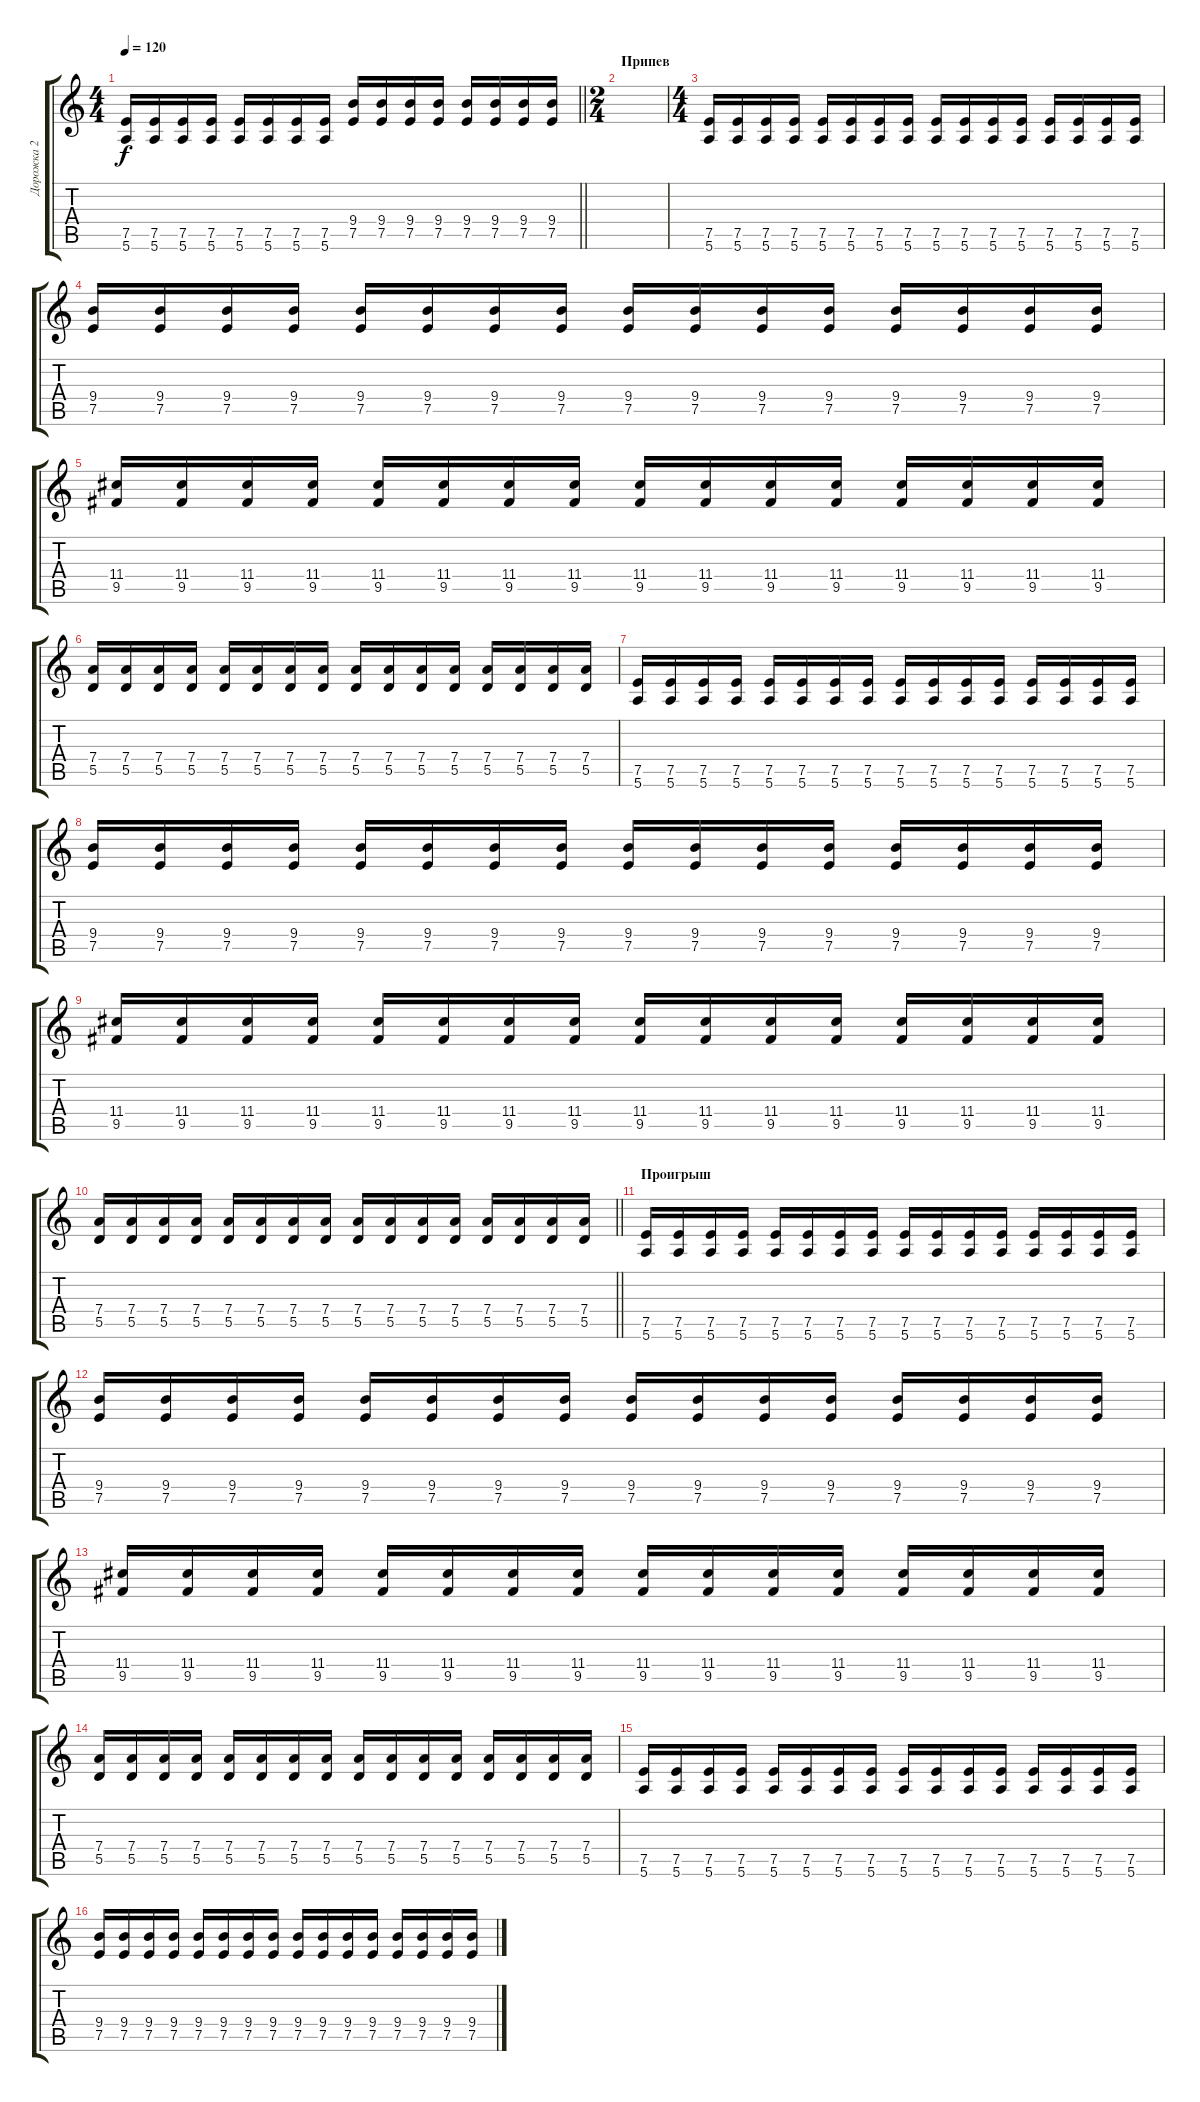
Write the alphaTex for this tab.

\track ("Дорожка 2" "Дорожка 2") {instrument overdrivenguitar}
\staff {score tabs}
\tuning (E4 B3 G3 D3 A2 E2) {hide}
\ts (4 4)
\tempo 120
\clef g2
\barLineRight lightlight
\ks c
(7.5 5.6).16{dy f} (7.5 5.6).16 (7.5 5.6).16 (7.5 5.6).16 (7.5 5.6).16 (7.5 5.6).16 (7.5 5.6).16 (7.5 5.6).16 (9.4 7.5).16 (9.4 7.5).16 (9.4 7.5).16 (9.4 7.5).16 (9.4 7.5).16 (9.4 7.5).16 (9.4 7.5).16 (9.4 7.5).16 |
\ts (2 4)
\section ("" "Припев")
|
\ts (4 4)
(7.5 5.6).16 (7.5 5.6).16 (7.5 5.6).16 (7.5 5.6).16 (7.5 5.6).16 (7.5 5.6).16 (7.5 5.6).16 (7.5 5.6).16 (7.5 5.6).16 (7.5 5.6).16 (7.5 5.6).16 (7.5 5.6).16 (7.5 5.6).16 (7.5 5.6).16 (7.5 5.6).16 (7.5 5.6).16 |
(9.4 7.5).16 (9.4 7.5).16 (9.4 7.5).16 (9.4 7.5).16 (9.4 7.5).16 (9.4 7.5).16 (9.4 7.5).16 (9.4 7.5).16 (9.4 7.5).16 (9.4 7.5).16 (9.4 7.5).16 (9.4 7.5).16 (9.4 7.5).16 (9.4 7.5).16 (9.4 7.5).16 (9.4 7.5).16 |
(11.4 9.5).16 (11.4 9.5).16 (11.4 9.5).16 (11.4 9.5).16 (11.4 9.5).16 (11.4 9.5).16 (11.4 9.5).16 (11.4 9.5).16 (11.4 9.5).16 (11.4 9.5).16 (11.4 9.5).16 (11.4 9.5).16 (11.4 9.5).16 (11.4 9.5).16 (11.4 9.5).16 (11.4 9.5).16 |
(7.4 5.5).16 (7.4 5.5).16 (7.4 5.5).16 (7.4 5.5).16 (7.4 5.5).16 (7.4 5.5).16 (7.4 5.5).16 (7.4 5.5).16 (7.4 5.5).16 (7.4 5.5).16 (7.4 5.5).16 (7.4 5.5).16 (7.4 5.5).16 (7.4 5.5).16 (7.4 5.5).16 (7.4 5.5).16 |
(7.5 5.6).16 (7.5 5.6).16 (7.5 5.6).16 (7.5 5.6).16 (7.5 5.6).16 (7.5 5.6).16 (7.5 5.6).16 (7.5 5.6).16 (7.5 5.6).16 (7.5 5.6).16 (7.5 5.6).16 (7.5 5.6).16 (7.5 5.6).16 (7.5 5.6).16 (7.5 5.6).16 (7.5 5.6).16 |
(9.4 7.5).16 (9.4 7.5).16 (9.4 7.5).16 (9.4 7.5).16 (9.4 7.5).16 (9.4 7.5).16 (9.4 7.5).16 (9.4 7.5).16 (9.4 7.5).16 (9.4 7.5).16 (9.4 7.5).16 (9.4 7.5).16 (9.4 7.5).16 (9.4 7.5).16 (9.4 7.5).16 (9.4 7.5).16 |
(11.4 9.5).16 (11.4 9.5).16 (11.4 9.5).16 (11.4 9.5).16 (11.4 9.5).16 (11.4 9.5).16 (11.4 9.5).16 (11.4 9.5).16 (11.4 9.5).16 (11.4 9.5).16 (11.4 9.5).16 (11.4 9.5).16 (11.4 9.5).16 (11.4 9.5).16 (11.4 9.5).16 (11.4 9.5).16 |
\barLineRight lightlight
(7.4 5.5).16 (7.4 5.5).16 (7.4 5.5).16 (7.4 5.5).16 (7.4 5.5).16 (7.4 5.5).16 (7.4 5.5).16 (7.4 5.5).16 (7.4 5.5).16 (7.4 5.5).16 (7.4 5.5).16 (7.4 5.5).16 (7.4 5.5).16 (7.4 5.5).16 (7.4 5.5).16 (7.4 5.5).16 |
\section ("" "Проигрыш")
(7.5 5.6).16 (7.5 5.6).16 (7.5 5.6).16 (7.5 5.6).16 (7.5 5.6).16 (7.5 5.6).16 (7.5 5.6).16 (7.5 5.6).16 (7.5 5.6).16 (7.5 5.6).16 (7.5 5.6).16 (7.5 5.6).16 (7.5 5.6).16 (7.5 5.6).16 (7.5 5.6).16 (7.5 5.6).16 |
(9.4 7.5).16 (9.4 7.5).16 (9.4 7.5).16 (9.4 7.5).16 (9.4 7.5).16 (9.4 7.5).16 (9.4 7.5).16 (9.4 7.5).16 (9.4 7.5).16 (9.4 7.5).16 (9.4 7.5).16 (9.4 7.5).16 (9.4 7.5).16 (9.4 7.5).16 (9.4 7.5).16 (9.4 7.5).16 |
(11.4 9.5).16 (11.4 9.5).16 (11.4 9.5).16 (11.4 9.5).16 (11.4 9.5).16 (11.4 9.5).16 (11.4 9.5).16 (11.4 9.5).16 (11.4 9.5).16 (11.4 9.5).16 (11.4 9.5).16 (11.4 9.5).16 (11.4 9.5).16 (11.4 9.5).16 (11.4 9.5).16 (11.4 9.5).16 |
(7.4 5.5).16 (7.4 5.5).16 (7.4 5.5).16 (7.4 5.5).16 (7.4 5.5).16 (7.4 5.5).16 (7.4 5.5).16 (7.4 5.5).16 (7.4 5.5).16 (7.4 5.5).16 (7.4 5.5).16 (7.4 5.5).16 (7.4 5.5).16 (7.4 5.5).16 (7.4 5.5).16 (7.4 5.5).16 |
(7.5 5.6).16 (7.5 5.6).16 (7.5 5.6).16 (7.5 5.6).16 (7.5 5.6).16 (7.5 5.6).16 (7.5 5.6).16 (7.5 5.6).16 (7.5 5.6).16 (7.5 5.6).16 (7.5 5.6).16 (7.5 5.6).16 (7.5 5.6).16 (7.5 5.6).16 (7.5 5.6).16 (7.5 5.6).16 |
(9.4 7.5).16 (9.4 7.5).16 (9.4 7.5).16 (9.4 7.5).16 (9.4 7.5).16 (9.4 7.5).16 (9.4 7.5).16 (9.4 7.5).16 (9.4 7.5).16 (9.4 7.5).16 (9.4 7.5).16 (9.4 7.5).16 (9.4 7.5).16 (9.4 7.5).16 (9.4 7.5).16 (9.4 7.5).16
